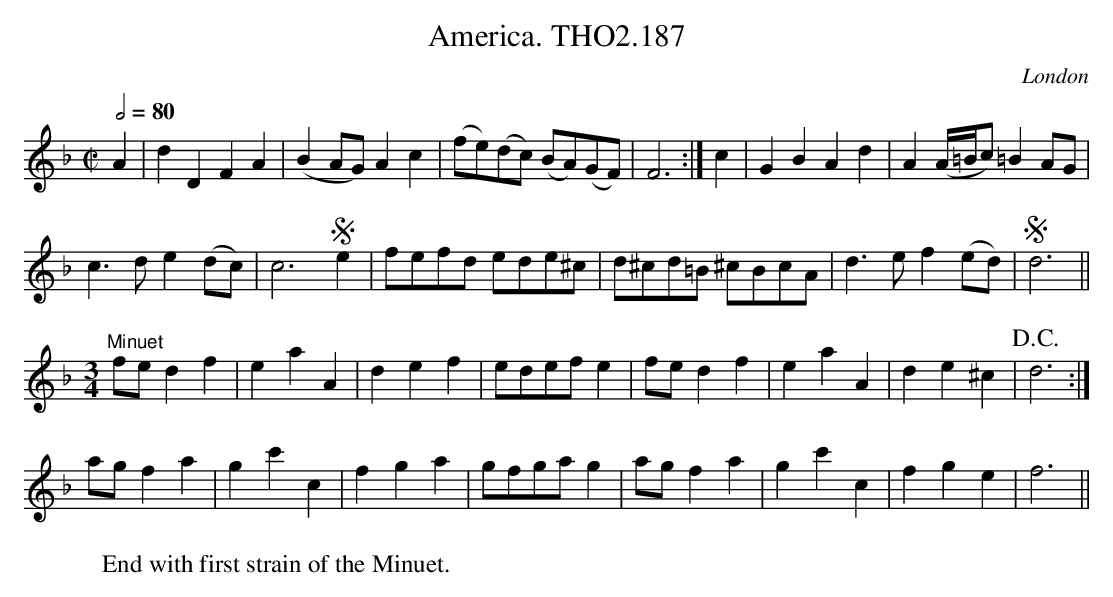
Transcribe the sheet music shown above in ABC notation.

X:1
T:America. THO2.187
O:London
M:C|
L:1/8
Q:1/2=80
W:End with first strain of the Minuet.
K:Dmin
A2|d2D2F2A2|(B2 AG)A2c2|(fe)(dc) (BA)(GF)|F6:|c2|G2B2A2d2|A2 (A/=B/c) =B2 AG|
c3d e2 (dc)|c6 +segno+e2|fefd ede^c|d^cd=B ^cBcA|d3e f2 (ed)|+segno+d6||
M:3/4
L:1/8
"Minuet"
fe d2 f2|e2a2A2|d2e2f2|edef e2|fe d2f2|e2a2A2|d2 e2 ^c2|+D.C.+d6:|
ag f2 a2|g2c'2c2|f2g2a2|gfga g2|ag f2 a2|g2 c'2c2|f2g2e2|f6||
